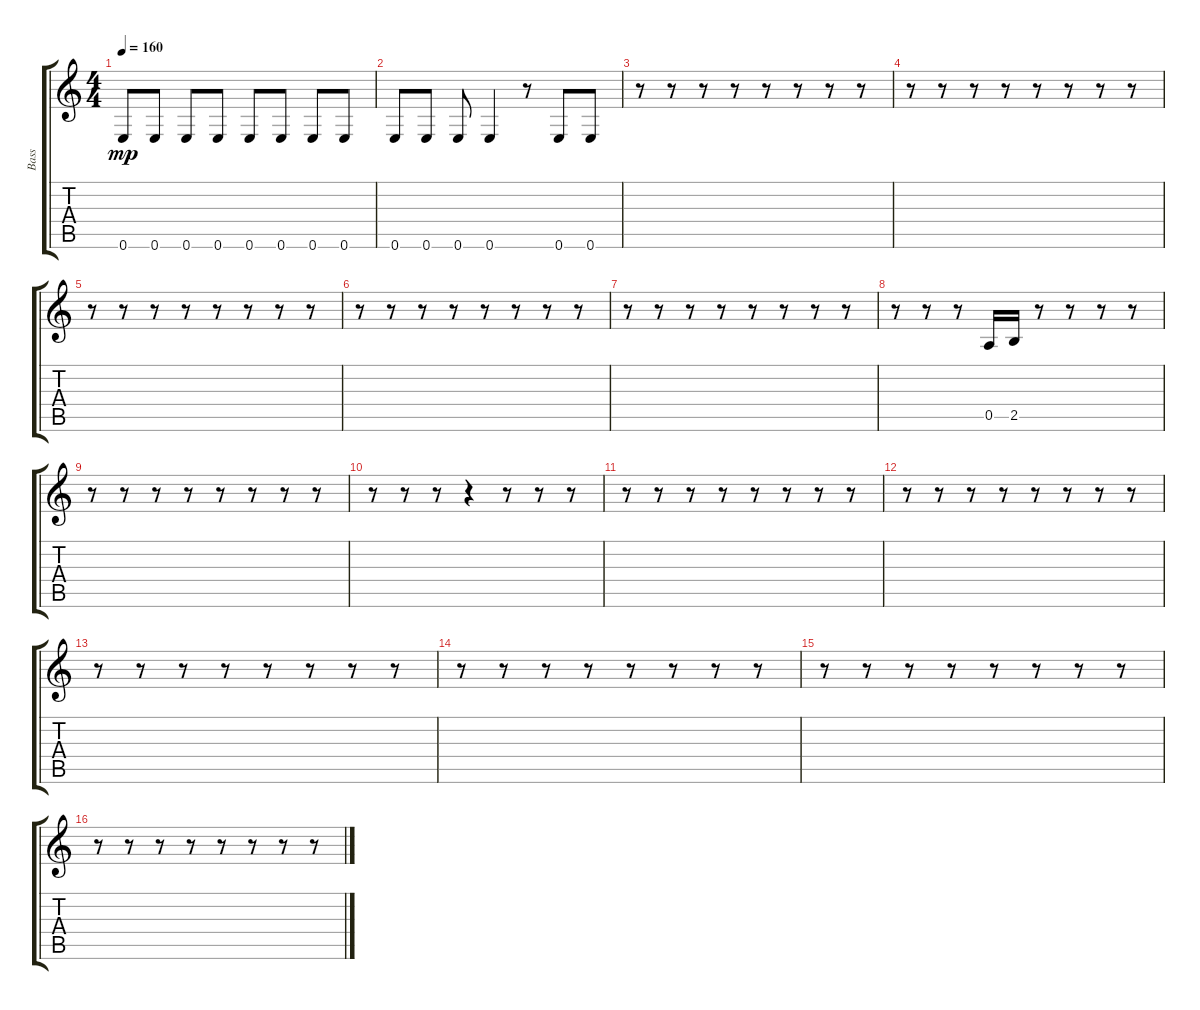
\track ("Bass" "Bass") {instrument electricbassfinger}
\staff {score tabs}
\tuning (E4 B3 G3 D3 A2 E2) {hide}
\ts (4 4)
\tempo 160
\clef g2
\ks c
0.6.8{dy mp} 0.6.8 0.6.8 0.6.8 0.6.8 0.6.8 0.6.8 0.6.8 |
0.6.8 0.6.8 0.6.8 0.6.4 r.8 0.6.8 0.6.8 |
r.8 r.8 r.8 r.8 r.8 r.8 r.8 r.8 |
r.8 r.8 r.8 r.8 r.8 r.8 r.8 r.8 |
r.8 r.8 r.8 r.8 r.8 r.8 r.8 r.8 |
r.8 r.8 r.8 r.8 r.8 r.8 r.8 r.8 |
r.8 r.8 r.8 r.8 r.8 r.8 r.8 r.8 |
r.8 r.8 r.8 0.5.16 2.5.16 r.8 r.8 r.8 r.8 |
r.8 r.8 r.8 r.8 r.8 r.8 r.8 r.8 |
r.8 r.8 r.8 r.4 r.8 r.8 r.8 |
r.8 r.8 r.8 r.8 r.8 r.8 r.8 r.8 |
r.8 r.8 r.8 r.8 r.8 r.8 r.8 r.8 |
r.8 r.8 r.8 r.8 r.8 r.8 r.8 r.8 |
r.8 r.8 r.8 r.8 r.8 r.8 r.8 r.8 |
r.8 r.8 r.8 r.8 r.8 r.8 r.8 r.8 |
r.8 r.8 r.8 r.8 r.8 r.8 r.8 r.8
